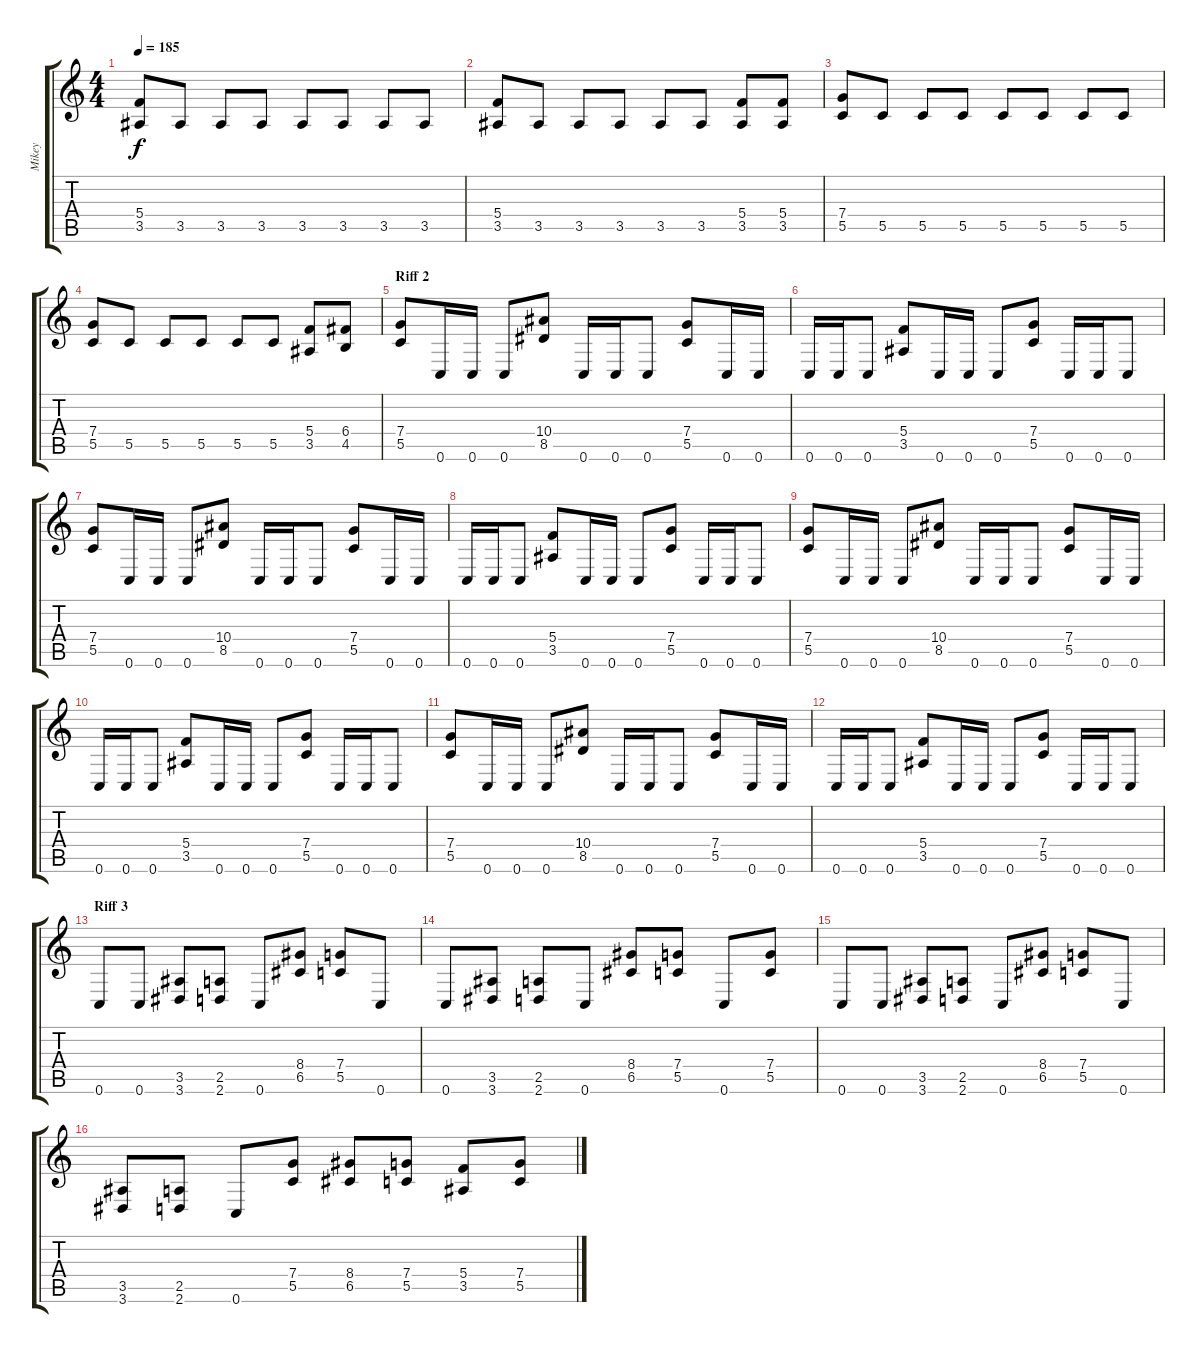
\track ("Mikey" "Mikey") {instrument overdrivenguitar}
\staff {score tabs}
\tuning (D4 A3 F3 C3 G2 C2) {hide}
\ts (4 4)
\tempo 185
\clef g2
\ks c
(5.4 3.5).8{dy f} 3.5.8 3.5.8 3.5.8 3.5.8 3.5.8 3.5.8 3.5.8 |
(5.4 3.5).8 3.5.8 3.5.8 3.5.8 3.5.8 3.5.8 (5.4 3.5).8 (5.4 3.5).8 |
(7.4 5.5).8 5.5.8 5.5.8 5.5.8 5.5.8 5.5.8 5.5.8 5.5.8 |
(7.4 5.5).8 5.5.8 5.5.8 5.5.8 5.5.8 5.5.8 (5.4 3.5).8 (6.4 4.5).8 |
\section ("" "Riff 2")
(7.4 5.5).8 0.6.16 0.6.16 0.6.8 (10.4 8.5).8 0.6.16 0.6.16 0.6.8 (7.4 5.5).8 0.6.16 0.6.16 |
0.6.16 0.6.16 0.6.8 (5.4 3.5).8 0.6.16 0.6.16 0.6.8 (7.4 5.5).8 0.6.16 0.6.16 0.6.8 |
(7.4 5.5).8 0.6.16 0.6.16 0.6.8 (10.4 8.5).8 0.6.16 0.6.16 0.6.8 (7.4 5.5).8 0.6.16 0.6.16 |
0.6.16 0.6.16 0.6.8 (5.4 3.5).8 0.6.16 0.6.16 0.6.8 (7.4 5.5).8 0.6.16 0.6.16 0.6.8 |
(7.4 5.5).8 0.6.16 0.6.16 0.6.8 (10.4 8.5).8 0.6.16 0.6.16 0.6.8 (7.4 5.5).8 0.6.16 0.6.16 |
0.6.16 0.6.16 0.6.8 (5.4 3.5).8 0.6.16 0.6.16 0.6.8 (7.4 5.5).8 0.6.16 0.6.16 0.6.8 |
(7.4 5.5).8 0.6.16 0.6.16 0.6.8 (10.4 8.5).8 0.6.16 0.6.16 0.6.8 (7.4 5.5).8 0.6.16 0.6.16 |
0.6.16 0.6.16 0.6.8 (5.4 3.5).8 0.6.16 0.6.16 0.6.8 (7.4 5.5).8 0.6.16 0.6.16 0.6.8 |
\section ("" "Riff 3 ")
0.6.8 0.6.8 (3.5 3.6).8 (2.5 2.6).8 0.6.8 (8.4 6.5).8 (7.4 5.5).8 0.6.8 |
0.6.8 (3.5 3.6).8 (2.5 2.6).8 0.6.8 (8.4 6.5).8 (7.4 5.5).8 0.6.8 (7.4 5.5).8 |
0.6.8 0.6.8 (3.5 3.6).8 (2.5 2.6).8 0.6.8 (8.4 6.5).8 (7.4 5.5).8 0.6.8 |
(3.5 3.6).8 (2.5 2.6).8 0.6.8 (7.4 5.5).8 (8.4 6.5).8 (7.4 5.5).8 (5.4 3.5).8 (7.4 5.5).8
